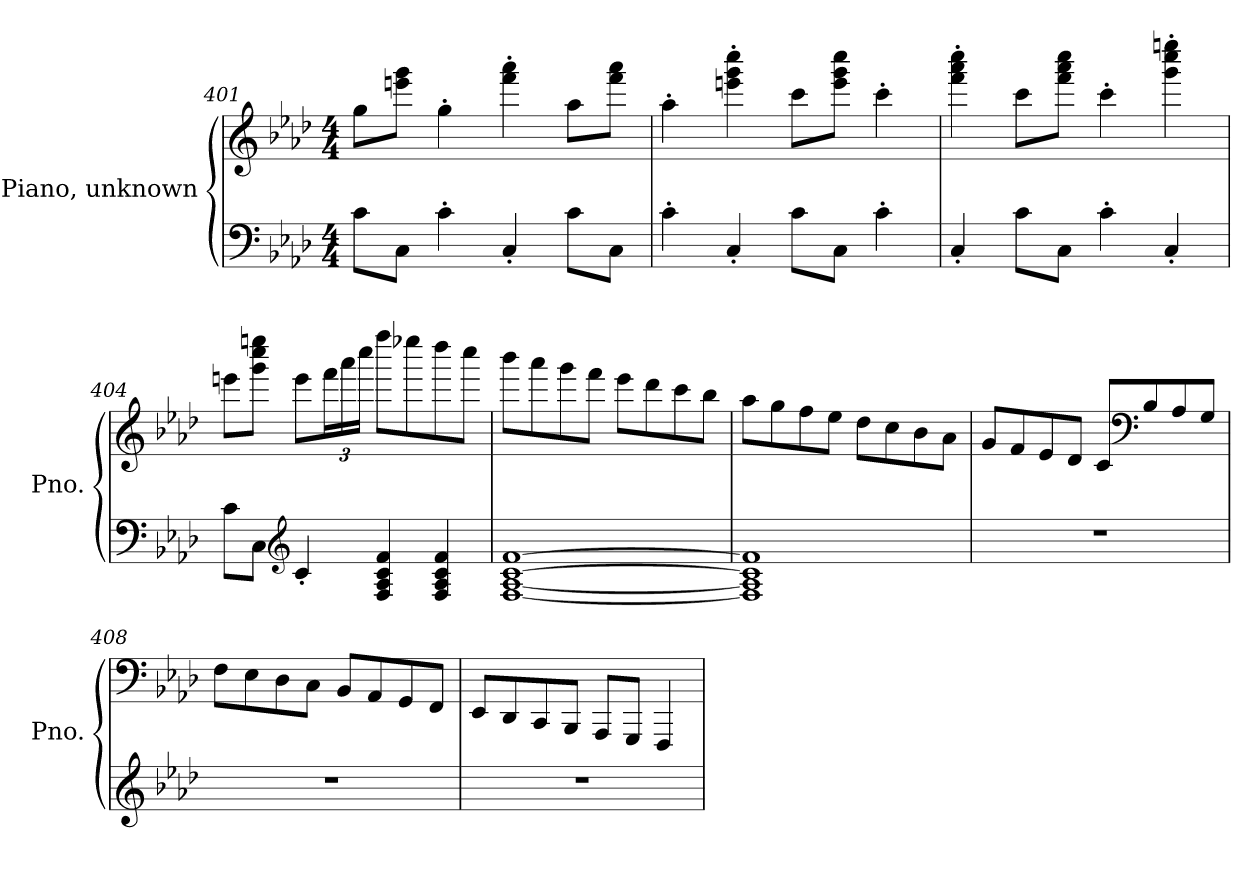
**kern	**kern
*part1	*part1
*staff2	*staff1
*I"Piano, unknown	*
*I'Pno.	*
*clefF4	*clefG2
*k[b-e-a-d-]	*k[b-e-a-d-]
*M4/4	*M4/4
=401	=401
8c\L	8gg\L
8C\J	8eeen\ 8ggg\J
4c'\	4gg'\
4C'/	4fff\' 4aaa-\'
8c\L	8aa-\L
8C\J	8fff\ 8aaa-\J
=402	=402
4c'\	4aa-'\
4C'/	4eeen\' 4ggg\' 4cccc\'
8c\L	8ccc\L
8C\J	8eee\ 8ggg\ 8cccc\J
4c'\	4ccc'\
=403	=403
4C'/	4fff\' 4aaa-\' 4cccc\'
8c\L	8ccc\L
8C\J	8fff\ 8aaa-\ 8cccc\J
4c'\	4ccc'\
4C'/	4ggg\' 4cccc\' 4eeeen\'
!!LO:LB:g=z
=404	=404
8c\L	8eeen\L
8C\J	8ggg\ 8cccc\ 8eeeen\J
*clefG2	*
4c'/	8eee\L
*	*Xbrackettup
.	24fff\L
.	24aaa-\
.	24cccc\JJ
4F/ 4A-/ 4c/ 4f/	8ffff\L
.	8eeee-X\
4F/ 4A-/ 4c/ 4f/	8dddd-\
.	8cccc\J
=405	=405
[1F [1A- [1c [1f	8bbb-\L
.	8aaa-\
.	8ggg\
.	8fff\J
.	8eee-\L
.	8ddd-\
.	8ccc\
.	8bb-\J
=406	=406
1F] 1A-] 1c] 1f]	8aa-\L
.	8gg\
.	8ff\
.	8ee-\J
.	8dd-\L
.	8cc\
.	8b-\
.	8a-\J
!!LO:PB:g=z
=407	=407
1r	8g/L
.	8f/
.	8e-/
.	8d-/J
.	8c/L
*	*clefF4
.	8B-/
.	8A-/
.	8G/J
=408	=408
1r	8F\L
.	8E-\
.	8D-\
.	8C\J
.	8BB-/L
.	8AA-/
.	8GG/
.	8FF/J
=409	=409
1r	8EE-/L
.	8DD-/
.	8CC/
.	8BBB-/J
.	8AAA-/L
.	8GGG/J
.	4FFF/
=	=
*-	*-
